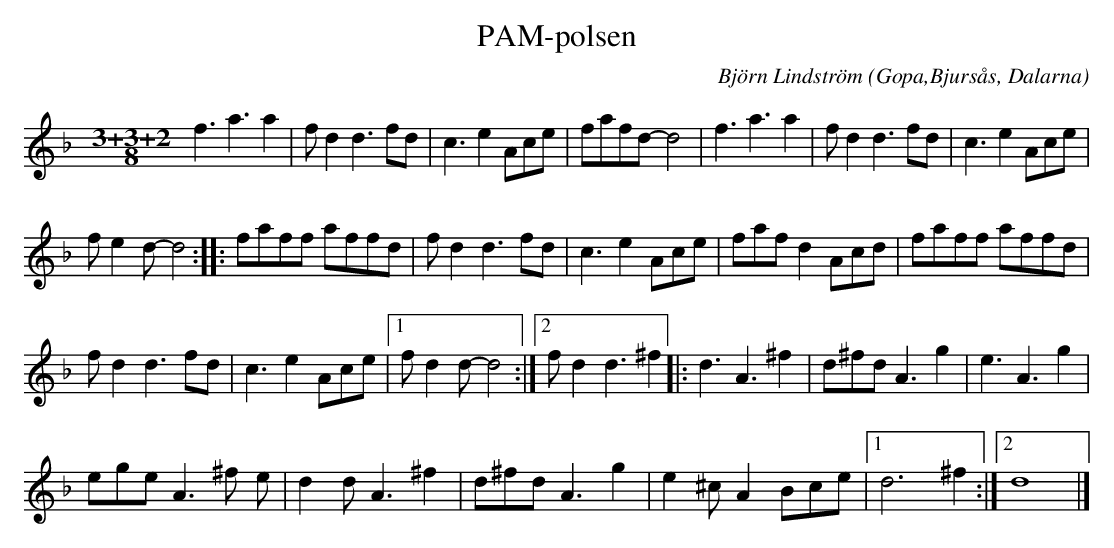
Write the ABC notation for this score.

X:1
T:PAM-polsen
C: Björn Lindström
O:Gopa,Bjursås, Dalarna
M:3/4
L:1/8
K:Dm, D
[M:3+3+2/8] f3 a3 a2 | f d2 d3 fd | c3 e2 Ace | fafd- d4 | f3 a3 a2 | f d2 d3 fd | c3 e2 Ace | %31
 f e2 d- d4 :: faff affd | f d2 d3 fd | c3 e2 Ace | faf d2 Acd | faff affd | %39
 f d2 d3 fd | c3 e2 Ace |1 f d2 d- d4 :|2 f d2 d3 ^f2 |: d3 A3 ^f2 | d^fd A3 g2 | e3 A3 g2 | %46
 ege A3 ^f1 e1 | d2 d1 A3 ^f2 | d^fd A3 g2 | e2 ^c A2 Bce |1 d6 ^f2 :|2 d8 |] %52
